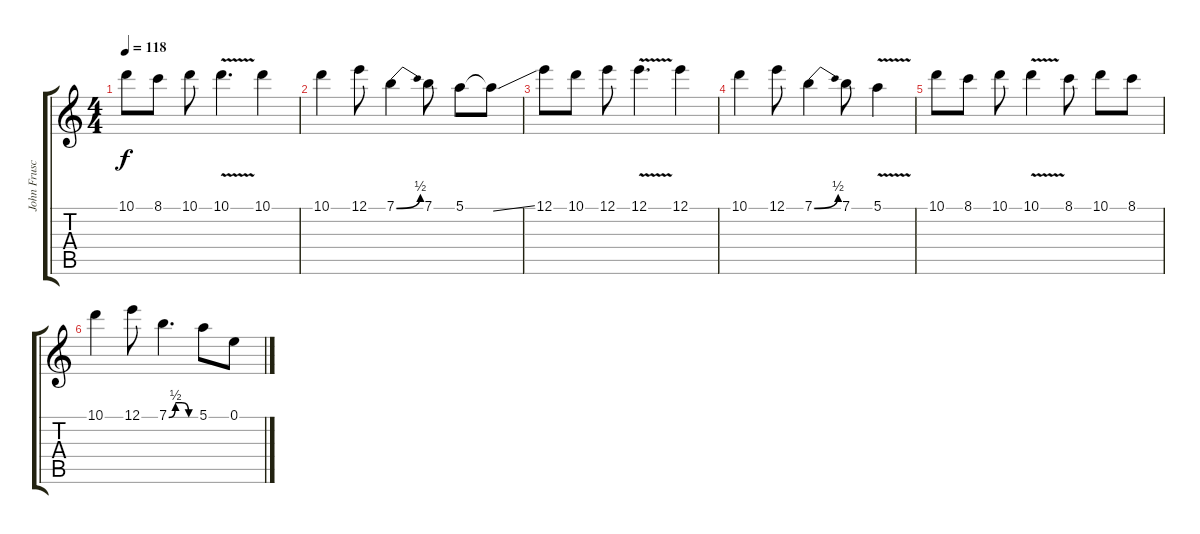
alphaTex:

\track ("John Frusciante 2" "John Frusc") {instrument overdrivenguitar}
\staff {score tabs}
\tuning (E4 B3 G3 D3 A2 E2) {hide}
\ts (4 4)
\tempo 118
\clef g2
\ks c
10.1.8{dy f} 8.1.8 10.1.8 10.1{v}.4{d} 10.1.4 |
10.1.4 12.1.8 7.1{be (bend 0 0 60 2)}.4 7.1.8 5.1.8 5.1{ss t}.8 |
12.1.8 10.1.8 12.1.8 12.1{v}.4{d} 12.1.4 |
10.1.4 12.1.8 7.1{be (bend 0 0 60 2)}.4 7.1.8 5.1{v}.4 |
10.1.8 8.1.8 10.1.8 10.1{v}.4 8.1.8 10.1.8 8.1.8 |
10.1.4 12.1.8 7.1{be (custom 0 0 15 2 30 2 45 0 60 0)}.4{d} 5.1.8 0.1.8
